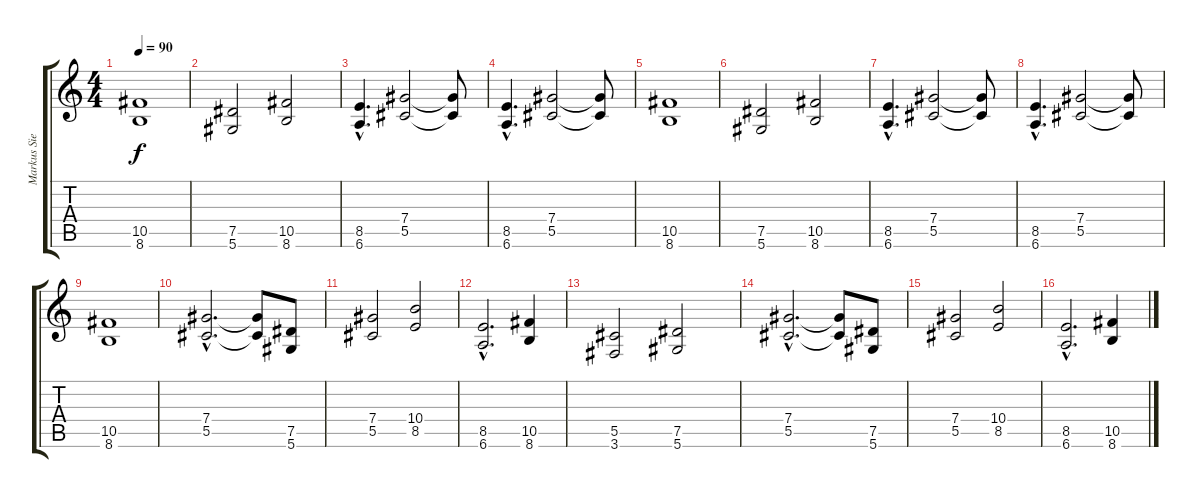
\track ("Markus Siepen" "Markus Sie") {instrument distortionguitar}
\staff {score tabs}
\tuning (Eb4 Bb3 Gb3 Db3 Ab2 Eb2) {hide}
\ts (4 4)
\tempo 90
\clef g2
\ks c
(10.5 8.6).1{dy f} |
(7.5 5.6).2 (10.5 8.6).2 |
(8.5{hac} 6.6{hac}).4{d} (7.4 5.5).2 (7.4{t} 5.5{t}).8 |
(8.5{hac} 6.6{hac}).4{d} (7.4 5.5).2 (7.4{t} 5.5{t}).8 |
(10.5 8.6).1 |
(7.5 5.6).2 (10.5 8.6).2 |
(8.5{hac} 6.6{hac}).4{d} (7.4 5.5).2 (7.4{t} 5.5{t}).8 |
(8.5{hac} 6.6{hac}).4{d} (7.4 5.5).2 (7.4{t} 5.5{t}).8 |
(10.5 8.6).1 |
(7.4{hac} 5.5{hac}).2{d} (7.4{t} 5.5{t}).8 (7.5 5.6).8 |
(7.4 5.5).2 (10.4 8.5).2 |
(8.5{hac} 6.6{hac}).2{d} (10.5 8.6).4 |
(5.5 3.6).2 (7.5 5.6).2 |
(7.4{hac} 5.5{hac}).2{d} (7.4{t} 5.5{t}).8 (7.5 5.6).8 |
(7.4 5.5).2 (10.4 8.5).2 |
(8.5{hac} 6.6{hac}).2{d} (10.5 8.6).4
